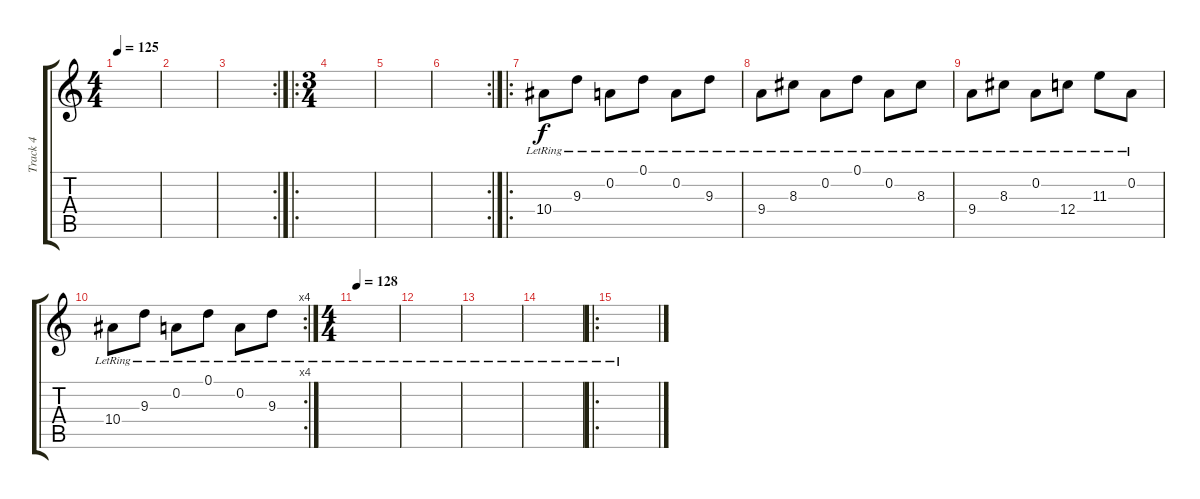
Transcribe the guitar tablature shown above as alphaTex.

\track ("Track 4" "Track 4") {instrument acousticguitarsteel}
\staff {score tabs}
\tuning (D4 A3 F3 C3 G2 D2) {hide}
\ts (4 4)
\tempo 125
\clef g2
\ks c
|
|
\rc 2
|
\ro
\ts (3 4)
|
|
\rc 2
|
\ro
10.4{lr}.8 9.3{lr}.8 0.2{lr}.8 0.1{lr}.8 0.2{lr}.8 9.3{lr}.8 |
9.4{lr}.8 8.3{lr}.8 0.2{lr}.8 0.1{lr}.8 0.2{lr}.8 8.3{lr}.8 |
9.4{lr}.8 8.3{lr}.8 0.2{lr}.8 12.4{lr}.8 11.3{lr}.8 0.2{lr}.8 |
\rc 4
10.4{lr}.8 9.3{lr}.8 0.2{lr}.8 0.1{lr}.8 0.2{lr}.8 9.3{lr}.8 |
\ts (4 4)
\tempo 128
|
|
|
|
\ro
